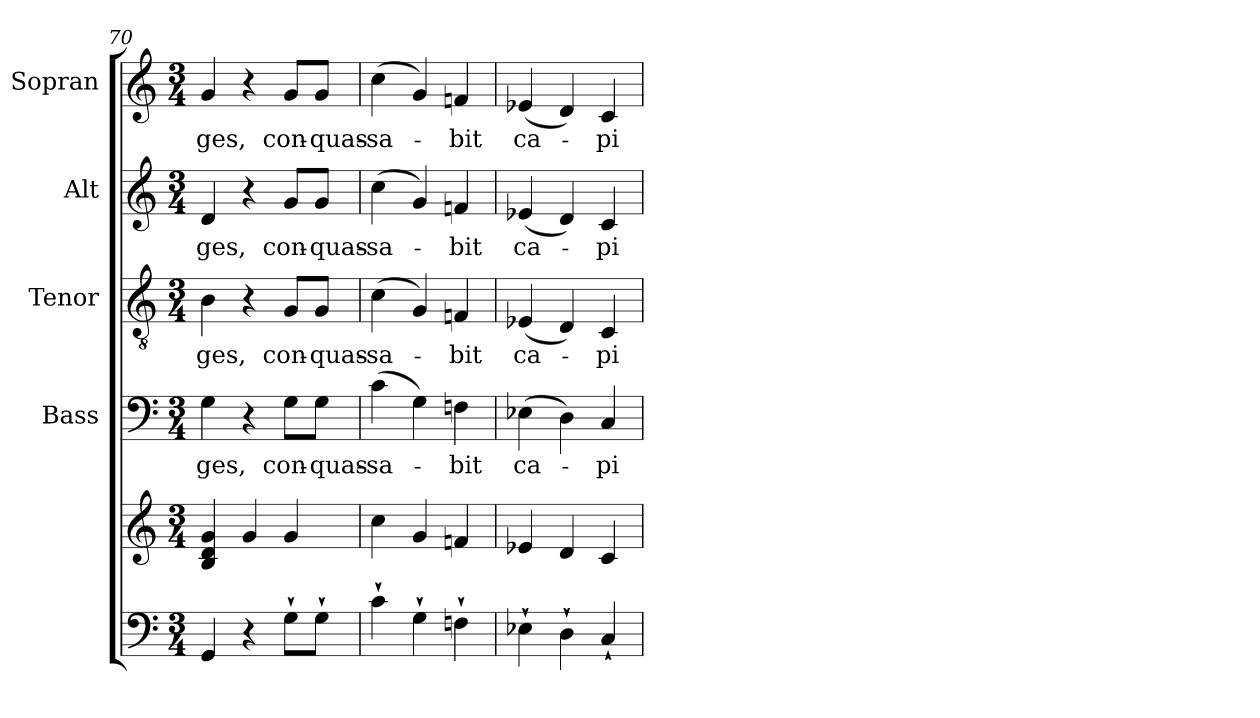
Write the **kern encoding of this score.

**kern	**kern	**kern	**text	**kern	**text	**kern	**text	**kern	**text
*part5	*part5	*part4	*part4	*part3	*part3	*part2	*part2	*part1	*part1
*staff6	*staff5	*staff4	*staff4	*staff3	*staff3	*staff2	*staff2	*staff1	*staff1
*	*	*I"Bass	*	*I"Tenor	*	*I"Alt	*	*I"Sopran	*
*	*	*I'B.	*	*I'T.	*	*I'A.	*	*I'S.	*
*clefF4	*clefG2	*clefF4	*	*clefGv2	*	*clefG2	*	*clefG2	*
*k[]	*k[]	*k[]	*	*k[]	*	*k[]	*	*k[]	*
*C:	*C:	*C:	*	*C:	*	*C:	*	*C:	*
*M3/4	*M3/4	*M3/4	*	*M3/4	*	*M3/4	*	*M3/4	*
=70	=70	=70	=70	=70	=70	=70	=70	=70	=70
!	!	!	!LO:LY:b	!	!LO:LY:b	!	!LO:LY:b	!	!LO:LY:b
4GG/	4B/ 4d/ 4g/	4G\	-ges,	4B\	-ges,	4d/	-ges,	4g/	-ges,
4r	4g/	4r	.	4r	.	4r	.	4r	.
!	!	!	!LO:LY:b	!	!LO:LY:b	!	!LO:LY:b	!	!LO:LY:b
8G`>\L	4g/	8G\L	con-	8G/L	con-	8g/L	con-	8g/L	con-
!	!	!	!LO:LY:b	!	!LO:LY:b	!	!LO:LY:b	!	!LO:LY:b
8G`>\J	.	8G\J	-quas-	8G/J	-quas-	8g/J	-quas-	8g/J	-quas-
!!LO:PB:g=z
=71	=71	=71	=71	=71	=71	=71	=71	=71	=71
!	!	!	!LO:LY:b	!	!LO:LY:b	!	!LO:LY:b	!	!LO:LY:b
4c`>\	4cc\	(>4c\	-sa-	(>4c\	-sa-	(>4cc\	-sa-	(>4cc\	-sa-
4G`>\	4g/	4G\)	.	4G/)	.	4g/)	.	4g/)	.
!	!	!	!LO:LY:b	!	!LO:LY:b	!	!LO:LY:b	!	!LO:LY:b
4Fn`>\	4fn/	4Fn\	-bit	4Fn/	-bit	4fn/	-bit	4fn/	-bit
=72	=72	=72	=72	=72	=72	=72	=72	=72	=72
!	!	!	!LO:LY:b	!	!LO:LY:b	!	!LO:LY:b	!	!LO:LY:b
4E-X`>\	4e-X/	(>4E-X\	ca-	(<4E-X/	ca-	(<4e-X/	ca-	(<4e-X/	ca-
4D`>\	4d/	4D\)	.	4D/)	.	4d/)	.	4d/)	.
!	!	!	!LO:LY:b	!	!LO:LY:b	!	!LO:LY:b	!	!LO:LY:b
4C`</	4c/	4C/	-pi-	4C/	-pi-	4c/	-pi-	4c/	-pi-
=	=	=	=	=	=	=	=	=	=
*-	*-	*-	*-	*-	*-	*-	*-	*-	*-
